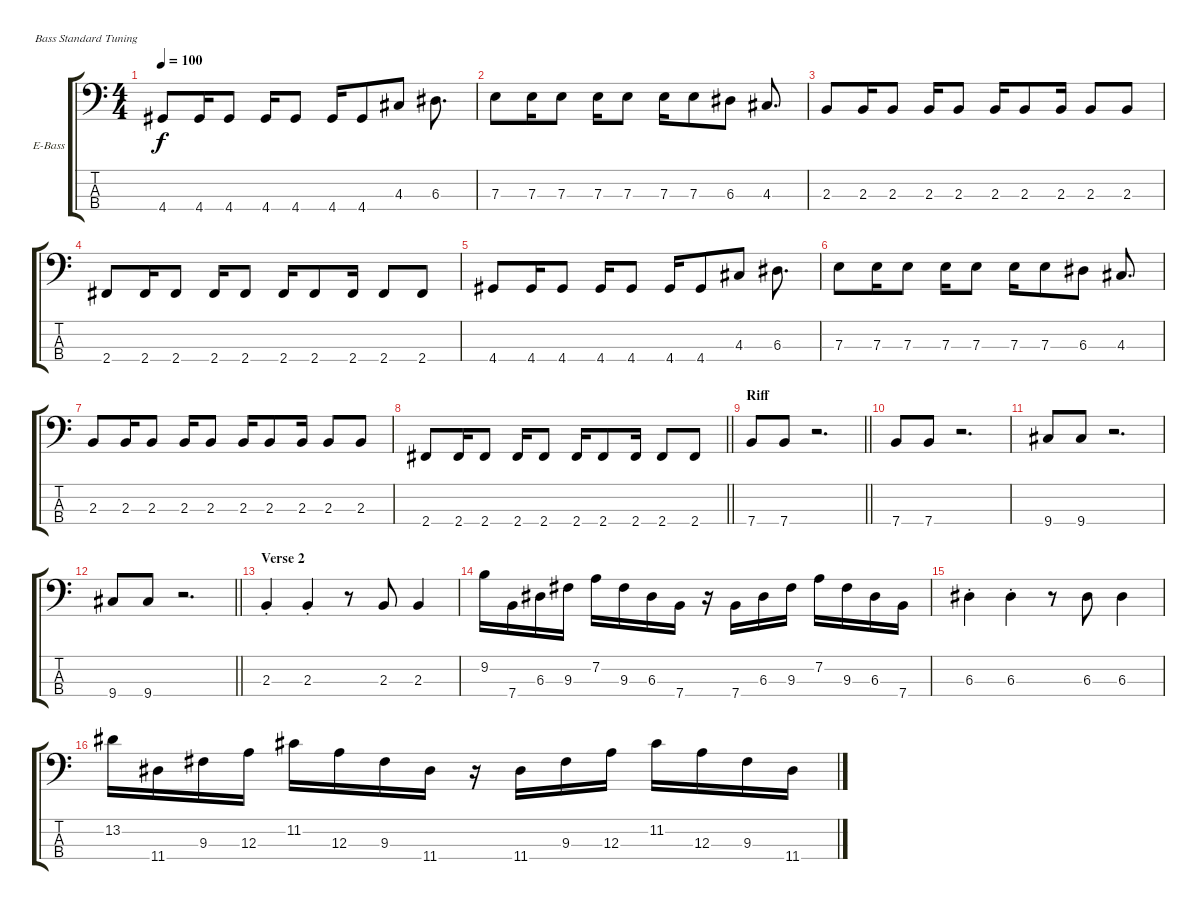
\bracketExtendMode groupsimilarinstruments
\firstSystemTrackNameOrientation horizontal
\otherSystemsTrackNameOrientation horizontal
\track ("Nikolai Fraiture" "E-Bass") {instrument electricbassfinger}
\staff {score tabs}
\tuning (G2 D2 A1 E1)
\ts (4 4)
\tempo 100
\clef f4
\scale
0.333333
\ks c
4.4.8{dy f} 4.4.16 4.4.8 4.4.16 4.4.8 4.4.16 4.4.8 4.3.8 6.3.8{d} |
\scale
0.333333 7.3.8 7.3.16 7.3.8 7.3.16 7.3.8 7.3.16 7.3.8 6.3.8 4.3.8{d} |
\scale
0.333333 2.3.8 2.3.16 2.3.8 2.3.16 2.3.8 2.3.16 2.3.8 2.3.16 2.3.8 2.3.8 |
\scale
0.333333 2.4.8 2.4.16 2.4.8 2.4.16 2.4.8 2.4.16 2.4.8 2.4.16 2.4.8 2.4.8 |
\scale
0.333333 4.4.8 4.4.16 4.4.8 4.4.16 4.4.8 4.4.16 4.4.8 4.3.8 6.3.8{d} |
\scale
0.333333 7.3.8 7.3.16 7.3.8 7.3.16 7.3.8 7.3.16 7.3.8 6.3.8 4.3.8{d} |
\scale
0.333333 2.3.8 2.3.16 2.3.8 2.3.16 2.3.8 2.3.16 2.3.8 2.3.16 2.3.8 2.3.8 |
\scale
0.333333
\barLineRight lightlight
2.4.8 2.4.16 2.4.8 2.4.16 2.4.8 2.4.16 2.4.8 2.4.16 2.4.8 2.4.8 |
\section ("" "Riff")
\scale
0.333333
\barLineRight lightlight
7.4.8 7.4.8 r.2{d} |
\section ("" "")
\scale
0.333333 7.4.8 7.4.8 r.2{d} |
\scale
0.333333 9.4.8 9.4.8 r.2{d} |
\scale
0.333333
\barLineRight lightlight
9.4.8 9.4.8 r.2{d} |
\section ("" "Verse 2")
\scale
0.333333 2.3{st}.4 2.3{st}.4 r.8 2.3.8 2.3.4 |
\scale
0.333333 9.2.16 7.4.16 6.3.16 9.3.16 7.2.16 9.3.16 6.3.16 7.4.16 r.16 7.4.16 6.3.16 9.3.16 7.2.16 9.3.16 6.3.16 7.4.16 |
\scale
0.333333 6.3{st}.4 6.3{st}.4 r.8 6.3.8 6.3.4 |
\scale
0.333333 13.2.16 11.4.16 9.3.16 12.3.16 11.2.16 12.3.16 9.3.16 11.4.16 r.16 11.4.16 9.3.16 12.3.16 11.2.16 12.3.16 9.3.16 11.4.16
